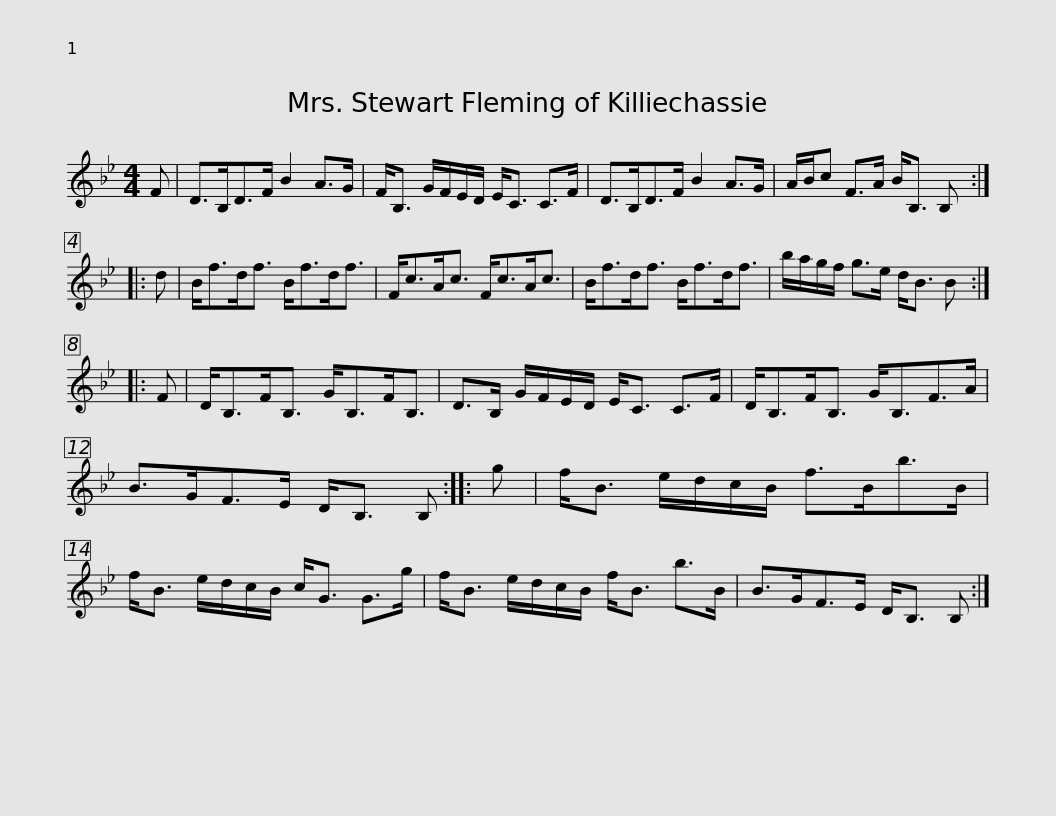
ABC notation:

X:1
L:1/8
M:4/4
I:linebreak $
K:Bb
V:1 treble
V:1
 F | D>B,D>F B2 A>G | F<B, G/F/E/D/ E<C C>F | D>B,D>F B2 A>G | A/B/c F>A B<B, B, :: %5
 d |$ B<fd<f B<fd<f | F<cA<c F<cA<c | B<fd<f B<fd<f | b/a/g/f/ g>e d<B B :: %10
 F |$ D<B,F<B, G<B,F<B, | D>B, G/F/E/D/ E<C C>F | D<B,F<B, G<B,F>A | B>GF>E D<B, B, :: %15
 g |$ f<B e/d/c/B/ f>Bb>B | f<B e/d/c/B/ c<G G>g | f<B e/d/c/B/ f<B b>B | B>GF>E D<B, B, :| %20
